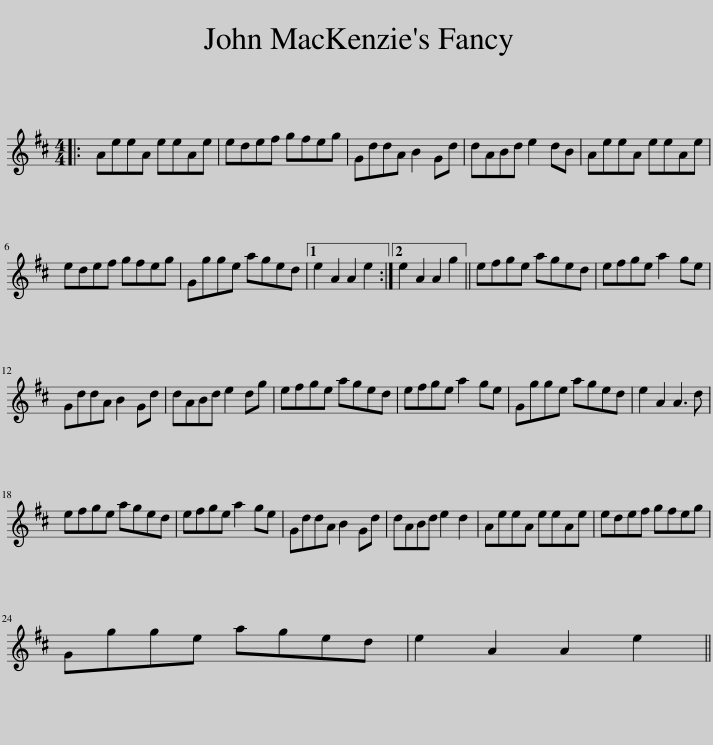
X:1
L:1/8
M:4/4
I:linebreak $
K:D
V:1 treble
V:1
|: AeeA eeAe | edef gfeg | GddA B2 Gd | dABd e2 dB | AeeA eeAe |$ %5
 edef gfeg | Ggge aged |1 e2 A2 A2 e2 :|2 e2 A2 A2 g2 || efge aged | %10
 efge a2 ge |$ GddA B2 Gd | dABd e2 dg | efge aged | efge a2 ge | %15
 Ggge aged | e2 A2 A3 d |$ efge aged | efge a2 ge | GddA B2 Gd | %20
 dABd e2 d2 | AeeA eeAe | edef gfeg |$ Ggge aged | e2 A2 A2 e2 || %25
